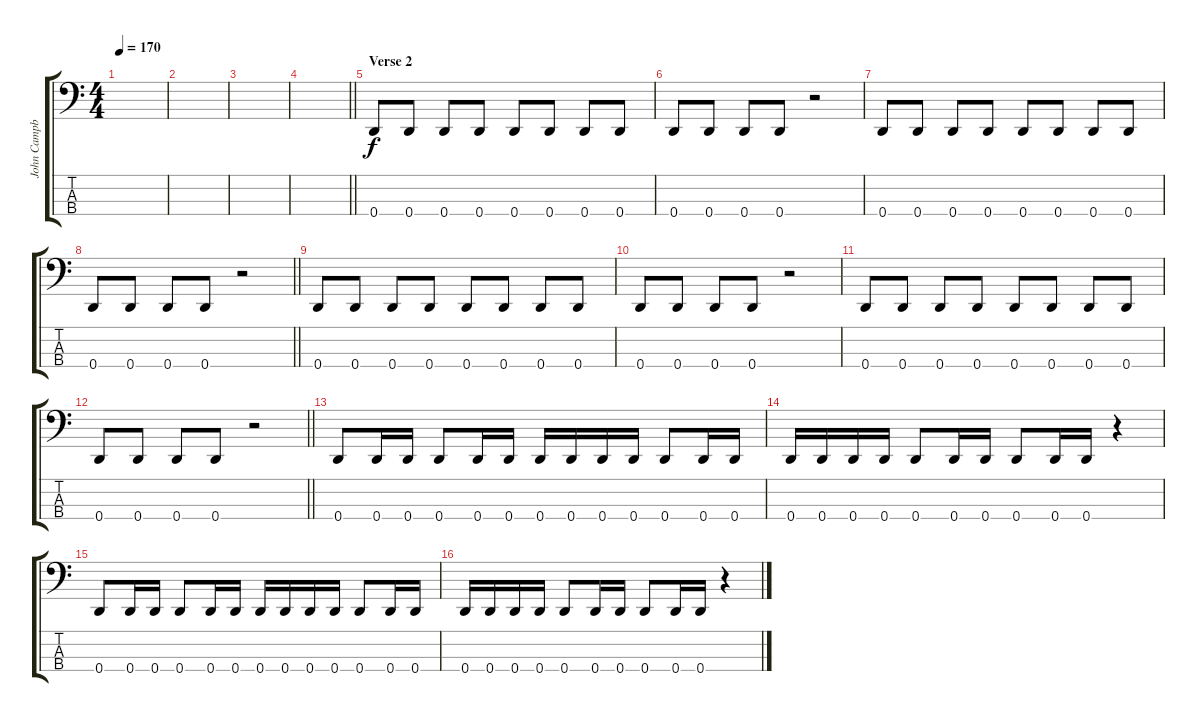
\track ("John Campbell" "John Campb") {instrument electricbasspick}
\staff {score tabs}
\tuning (G2 D2 A1 D1) {hide}
\ts (4 4)
\tempo 170
\clef f4
\ks c
|
|
|
\barLineRight lightlight
|
\section ("" "Verse 2")
0.4.8 0.4.8 0.4.8 0.4.8 0.4.8 0.4.8 0.4.8 0.4.8 |
0.4.8 0.4.8 0.4.8 0.4.8 r.2 |
0.4.8 0.4.8 0.4.8 0.4.8 0.4.8 0.4.8 0.4.8 0.4.8 |
\barLineRight lightlight
0.4.8 0.4.8 0.4.8 0.4.8 r.2 |
0.4.8 0.4.8 0.4.8 0.4.8 0.4.8 0.4.8 0.4.8 0.4.8 |
0.4.8 0.4.8 0.4.8 0.4.8 r.2 |
0.4.8 0.4.8 0.4.8 0.4.8 0.4.8 0.4.8 0.4.8 0.4.8 |
\barLineRight lightlight
0.4.8 0.4.8 0.4.8 0.4.8 r.2 |
0.4.8 0.4.16 0.4.16 0.4.8 0.4.16 0.4.16 0.4.16 0.4.16 0.4.16 0.4.16 0.4.8 0.4.16 0.4.16 |
0.4.16 0.4.16 0.4.16 0.4.16 0.4.8 0.4.16 0.4.16 0.4.8 0.4.16 0.4.16 r.4 |
0.4.8 0.4.16 0.4.16 0.4.8 0.4.16 0.4.16 0.4.16 0.4.16 0.4.16 0.4.16 0.4.8 0.4.16 0.4.16 |
0.4.16 0.4.16 0.4.16 0.4.16 0.4.8 0.4.16 0.4.16 0.4.8 0.4.16 0.4.16 r.4
